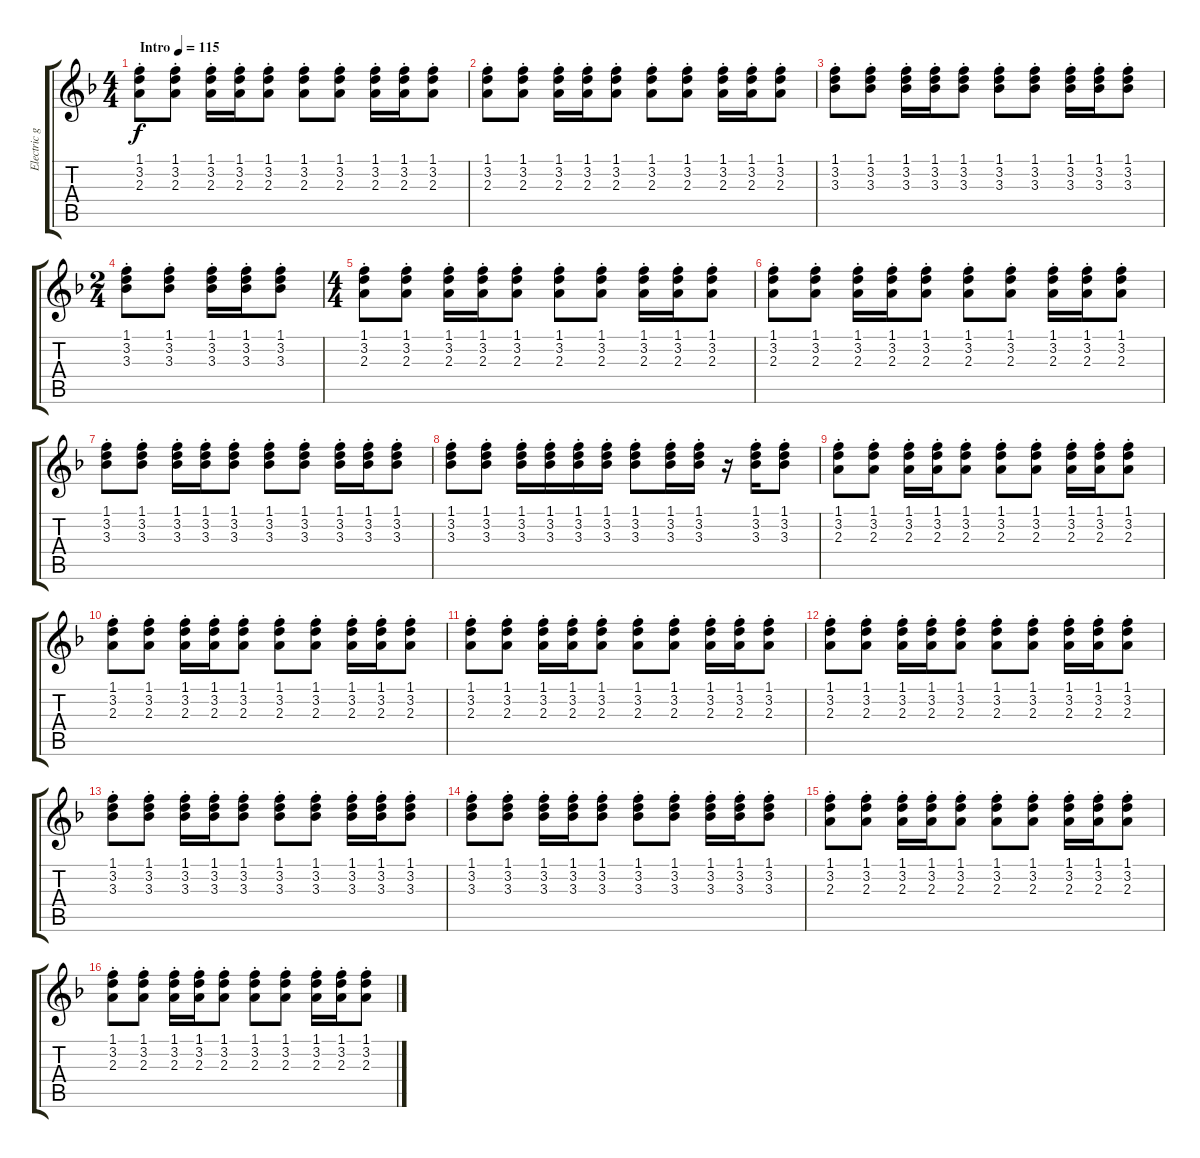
\track ("Electric guitar 1" "Electric g") {instrument acousticguitarsteel}
\staff {score tabs}
\tuning (E4 B3 G3 D3 A2 E2) {hide}
\ts (4 4)
\tempo (115 "Intro")
\clef g2
\ks dminor
(1.1{st} 3.2{st} 2.3{st}).8{dy f instrument acousticguitarsteel} (1.1{st} 3.2{st} 2.3{st}).8 (1.1{st} 3.2{st} 2.3{st}).16 (1.1{st} 3.2{st} 2.3{st}).16 (1.1{st} 3.2{st} 2.3{st}).8 (1.1{st} 3.2{st} 2.3{st}).8 (1.1{st} 3.2{st} 2.3{st}).8 (1.1{st} 3.2{st} 2.3{st}).16 (1.1{st} 3.2{st} 2.3{st}).16 (1.1{st} 3.2{st} 2.3{st}).8 |
(1.1{st} 3.2{st} 2.3{st}).8 (1.1{st} 3.2{st} 2.3{st}).8 (1.1{st} 3.2{st} 2.3{st}).16 (1.1{st} 3.2{st} 2.3{st}).16 (1.1{st} 3.2{st} 2.3{st}).8 (1.1{st} 3.2{st} 2.3{st}).8 (1.1{st} 3.2{st} 2.3{st}).8 (1.1{st} 3.2{st} 2.3{st}).16 (1.1{st} 3.2{st} 2.3{st}).16 (1.1{st} 3.2{st} 2.3{st}).8 |
(1.1{st} 3.2{st} 3.3{st}).8 (1.1{st} 3.2{st} 3.3{st}).8 (1.1{st} 3.2{st} 3.3{st}).16 (1.1{st} 3.2{st} 3.3{st}).16 (1.1{st} 3.2{st} 3.3{st}).8 (1.1{st} 3.2{st} 3.3{st}).8 (1.1{st} 3.2{st} 3.3{st}).8 (1.1{st} 3.2{st} 3.3{st}).16 (1.1{st} 3.2{st} 3.3{st}).16 (1.1{st} 3.2{st} 3.3{st}).8 |
\ts (2 4)
(1.1{st} 3.2{st} 3.3{st}).8 (1.1{st} 3.2{st} 3.3{st}).8 (1.1{st} 3.2{st} 3.3{st}).16 (1.1{st} 3.2{st} 3.3{st}).16 (1.1{st} 3.2{st} 3.3{st}).8 |
\ts (4 4)
(1.1{st} 3.2{st} 2.3{st}).8 (1.1{st} 3.2{st} 2.3{st}).8 (1.1{st} 3.2{st} 2.3{st}).16 (1.1{st} 3.2{st} 2.3{st}).16 (1.1{st} 3.2{st} 2.3{st}).8 (1.1{st} 3.2{st} 2.3{st}).8 (1.1{st} 3.2{st} 2.3{st}).8 (1.1{st} 3.2{st} 2.3{st}).16 (1.1{st} 3.2{st} 2.3{st}).16 (1.1{st} 3.2{st} 2.3{st}).8 |
(1.1{st} 3.2{st} 2.3{st}).8 (1.1{st} 3.2{st} 2.3{st}).8 (1.1{st} 3.2{st} 2.3{st}).16 (1.1{st} 3.2{st} 2.3{st}).16 (1.1{st} 3.2{st} 2.3{st}).8 (1.1{st} 3.2{st} 2.3{st}).8 (1.1{st} 3.2{st} 2.3{st}).8 (1.1{st} 3.2{st} 2.3{st}).16 (1.1{st} 3.2{st} 2.3{st}).16 (1.1{st} 3.2{st} 2.3{st}).8 |
(1.1{st} 3.2{st} 3.3{st}).8 (1.1{st} 3.2{st} 3.3{st}).8 (1.1{st} 3.2{st} 3.3{st}).16 (1.1{st} 3.2{st} 3.3{st}).16 (1.1{st} 3.2{st} 3.3{st}).8 (1.1{st} 3.2{st} 3.3{st}).8 (1.1{st} 3.2{st} 3.3{st}).8 (1.1{st} 3.2{st} 3.3{st}).16 (1.1{st} 3.2{st} 3.3{st}).16 (1.1{st} 3.2{st} 3.3{st}).8 |
(1.1{st} 3.2{st} 3.3{st}).8 (1.1{st} 3.2{st} 3.3{st}).8 (1.1{st} 3.2{st} 3.3{st}).16 (1.1{st} 3.2{st} 3.3{st}).16 (1.1{st} 3.2{st} 3.3{st}).16 (1.1{st} 3.2{st} 3.3{st}).16 (1.1{st} 3.2{st} 3.3{st}).8 (1.1{st} 3.2{st} 3.3{st}).16 (1.1{st} 3.2{st} 3.3{st}).16 r.16 (1.1{st} 3.2{st} 3.3{st}).16 (1.1{st} 3.2{st} 3.3{st}).8 |
(1.1{st} 3.2{st} 2.3{st}).8 (1.1{st} 3.2{st} 2.3{st}).8 (1.1{st} 3.2{st} 2.3{st}).16 (1.1{st} 3.2{st} 2.3{st}).16 (1.1{st} 3.2{st} 2.3{st}).8 (1.1{st} 3.2{st} 2.3{st}).8 (1.1{st} 3.2{st} 2.3{st}).8 (1.1{st} 3.2{st} 2.3{st}).16 (1.1{st} 3.2{st} 2.3{st}).16 (1.1{st} 3.2{st} 2.3{st}).8 |
(1.1{st} 3.2{st} 2.3{st}).8 (1.1{st} 3.2{st} 2.3{st}).8 (1.1{st} 3.2{st} 2.3{st}).16 (1.1{st} 3.2{st} 2.3{st}).16 (1.1{st} 3.2{st} 2.3{st}).8 (1.1{st} 3.2{st} 2.3{st}).8 (1.1{st} 3.2{st} 2.3{st}).8 (1.1{st} 3.2{st} 2.3{st}).16 (1.1{st} 3.2{st} 2.3{st}).16 (1.1{st} 3.2{st} 2.3{st}).8 |
(1.1{st} 3.2{st} 2.3{st}).8 (1.1{st} 3.2{st} 2.3{st}).8 (1.1{st} 3.2{st} 2.3{st}).16 (1.1{st} 3.2{st} 2.3{st}).16 (1.1{st} 3.2{st} 2.3{st}).8 (1.1{st} 3.2{st} 2.3{st}).8 (1.1{st} 3.2{st} 2.3{st}).8 (1.1{st} 3.2{st} 2.3{st}).16 (1.1{st} 3.2{st} 2.3{st}).16 (1.1{st} 3.2{st} 2.3{st}).8 |
(1.1{st} 3.2{st} 2.3{st}).8 (1.1{st} 3.2{st} 2.3{st}).8 (1.1{st} 3.2{st} 2.3{st}).16 (1.1{st} 3.2{st} 2.3{st}).16 (1.1{st} 3.2{st} 2.3{st}).8 (1.1{st} 3.2{st} 2.3{st}).8 (1.1{st} 3.2{st} 2.3{st}).8 (1.1{st} 3.2{st} 2.3{st}).16 (1.1{st} 3.2{st} 2.3{st}).16 (1.1{st} 3.2{st} 2.3{st}).8 |
(1.1{st} 3.2{st} 3.3{st}).8 (1.1{st} 3.2{st} 3.3{st}).8 (1.1{st} 3.2{st} 3.3{st}).16 (1.1{st} 3.2{st} 3.3{st}).16 (1.1{st} 3.2{st} 3.3{st}).8 (1.1{st} 3.2{st} 3.3{st}).8 (1.1{st} 3.2{st} 3.3{st}).8 (1.1{st} 3.2{st} 3.3{st}).16 (1.1{st} 3.2{st} 3.3{st}).16 (1.1{st} 3.2{st} 3.3{st}).8 |
(1.1{st} 3.2{st} 3.3{st}).8 (1.1{st} 3.2{st} 3.3{st}).8 (1.1{st} 3.2{st} 3.3{st}).16 (1.1{st} 3.2{st} 3.3{st}).16 (1.1{st} 3.2{st} 3.3{st}).8 (1.1{st} 3.2{st} 3.3{st}).8 (1.1{st} 3.2{st} 3.3{st}).8 (1.1{st} 3.2{st} 3.3{st}).16 (1.1{st} 3.2{st} 3.3{st}).16 (1.1{st} 3.2{st} 3.3{st}).8 |
(1.1{st} 3.2{st} 2.3{st}).8 (1.1{st} 3.2{st} 2.3{st}).8 (1.1{st} 3.2{st} 2.3{st}).16 (1.1{st} 3.2{st} 2.3{st}).16 (1.1{st} 3.2{st} 2.3{st}).8 (1.1{st} 3.2{st} 2.3{st}).8 (1.1{st} 3.2{st} 2.3{st}).8 (1.1{st} 3.2{st} 2.3{st}).16 (1.1{st} 3.2{st} 2.3{st}).16 (1.1{st} 3.2{st} 2.3{st}).8 |
(1.1{st} 3.2{st} 2.3{st}).8 (1.1{st} 3.2{st} 2.3{st}).8 (1.1{st} 3.2{st} 2.3{st}).16 (1.1{st} 3.2{st} 2.3{st}).16 (1.1{st} 3.2{st} 2.3{st}).8 (1.1{st} 3.2{st} 2.3{st}).8 (1.1{st} 3.2{st} 2.3{st}).8 (1.1{st} 3.2{st} 2.3{st}).16 (1.1{st} 3.2{st} 2.3{st}).16 (1.1{st} 3.2{st} 2.3{st}).8
